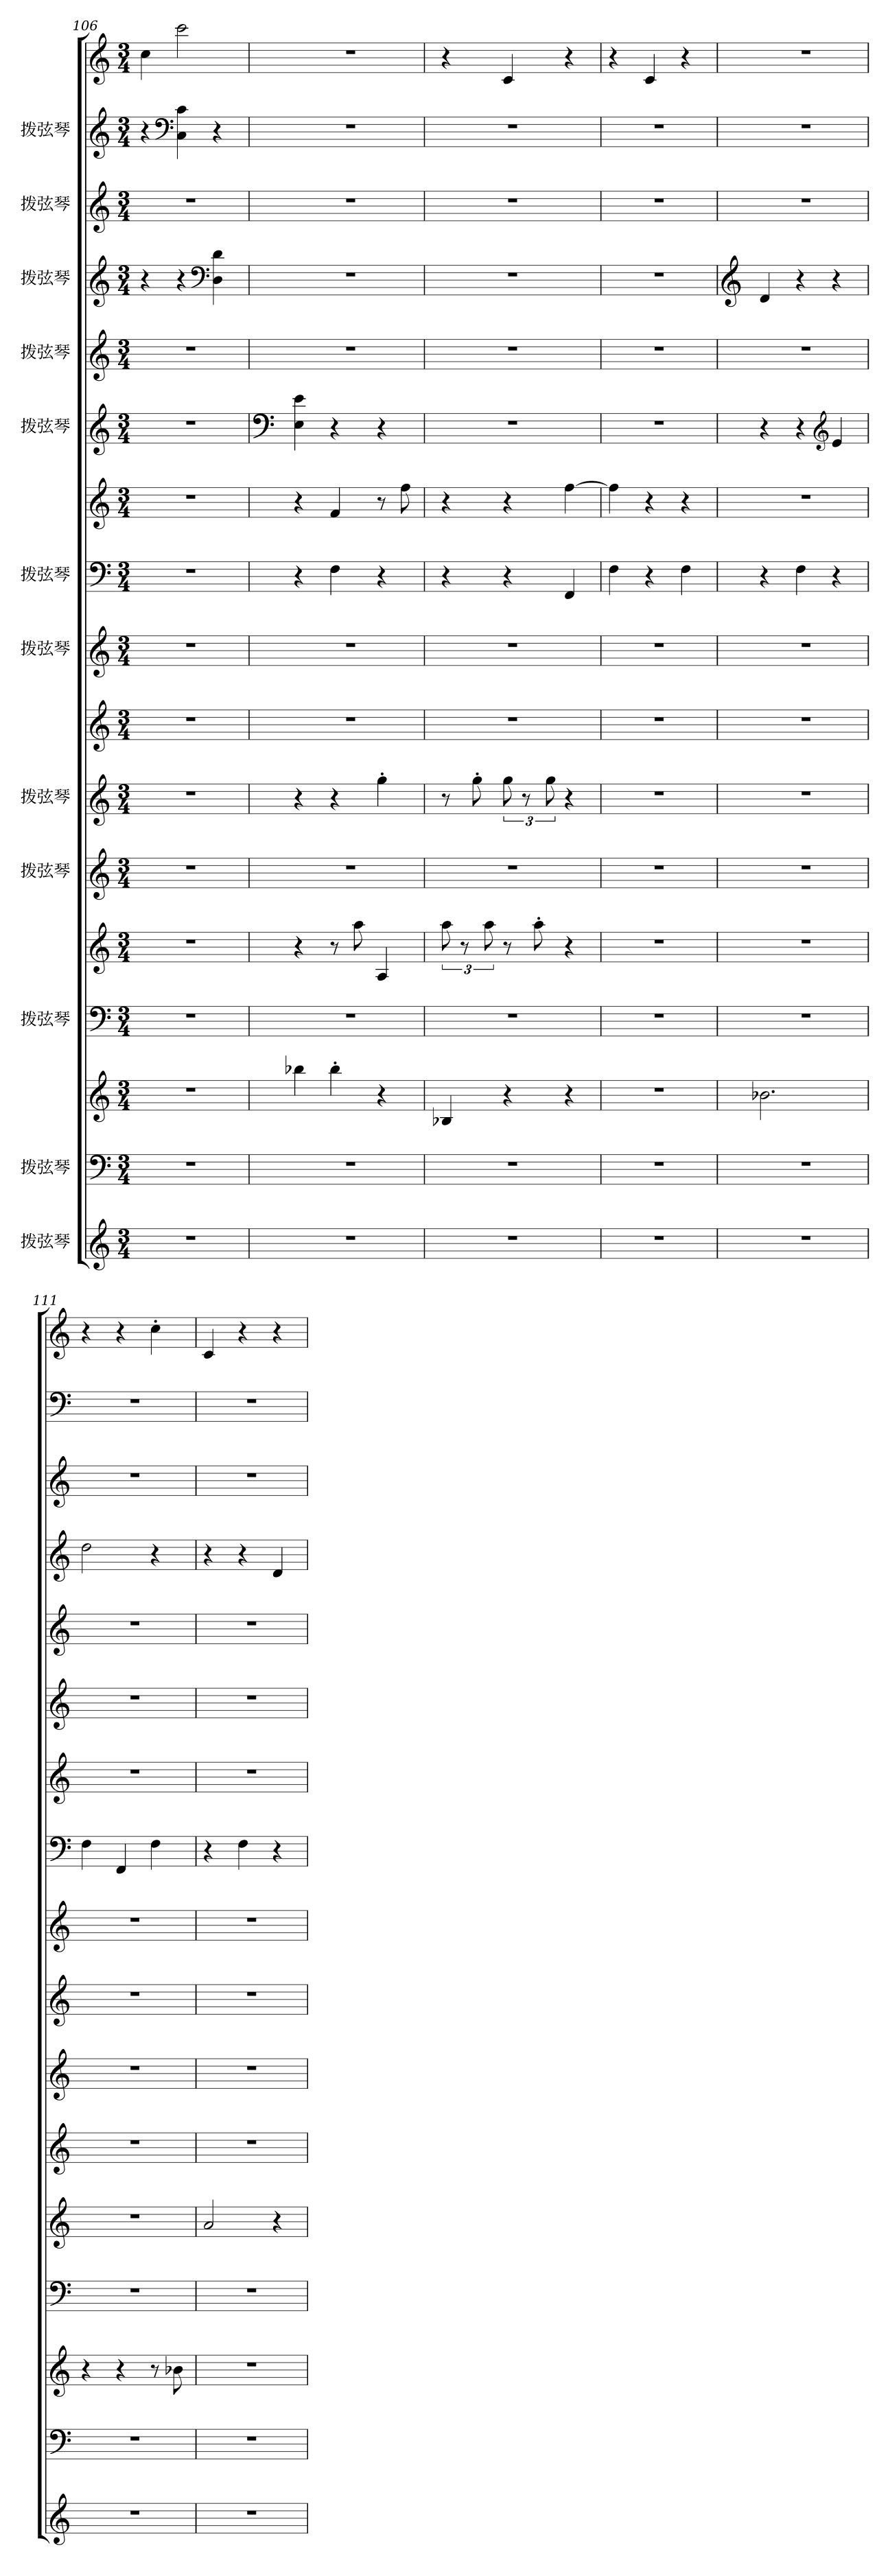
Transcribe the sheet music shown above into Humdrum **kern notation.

**kern	**kern	**kern	**kern	**kern	**kern	**kern	**kern	**kern	**kern	**kern	**kern	**kern	**kern	**kern	**kern	**kern
*part12	*part11	*part11	*part10	*part10	*part9	*part8	*part8	*part7	*part6	*part6	*part5	*part4	*part3	*part2	*part1	*part1
*staff17	*staff16	*staff15	*staff14	*staff13	*staff12	*staff11	*staff10	*staff9	*staff8	*staff7	*staff6	*staff5	*staff4	*staff3	*staff2	*staff1
*I"拨弦琴	*I"拨弦琴	*	*I"拨弦琴	*	*I"拨弦琴	*I"拨弦琴	*	*I"拨弦琴	*I"拨弦琴	*	*I"拨弦琴	*I"拨弦琴	*I"拨弦琴	*I"拨弦琴	*I"拨弦琴	*
*clefG2	*clefF4	*clefG2	*clefF4	*clefG2	*clefG2	*clefG2	*clefG2	*clefG2	*clefF4	*clefG2	*clefG2	*clefG2	*clefG2	*clefG2	*clefG2	*clefG2
*k[]	*k[]	*k[]	*k[]	*k[]	*k[]	*k[]	*k[]	*k[]	*k[]	*k[]	*k[]	*k[]	*k[]	*k[]	*k[]	*k[]
*M3/4	*M3/4	*M3/4	*M3/4	*M3/4	*M3/4	*M3/4	*M3/4	*M3/4	*M3/4	*M3/4	*M3/4	*M3/4	*M3/4	*M3/4	*M3/4	*M3/4
=106	=106	=106	=106	=106	=106	=106	=106	=106	=106	=106	=106	=106	=106	=106	=106	=106
2.r	2.r	2.r	2.r	2.r	2.r	2.r	2.r	2.r	2.r	2.r	2.r	2.r	4r	2.r	4r	4cc\
*	*	*	*	*	*	*	*	*	*	*	*	*	*	*	*clefF4	*
.	.	.	.	.	.	.	.	.	.	.	.	.	4r	.	4C\ 4c\	2ccc\
*	*	*	*	*	*	*	*	*	*	*	*	*	*clefF4	*	*	*
.	.	.	.	.	.	.	.	.	.	.	.	.	4D\ 4d\	.	4r	.
=107	=107	=107	=107	=107	=107	=107	=107	=107	=107	=107	=107	=107	=107	=107	=107	=107
*	*	*	*	*	*	*	*	*	*	*	*clefF4	*	*	*	*	*
2.r	2.r	4bb-X\	2.r	4r	2.r	4r	2.r	2.r	4r	4r	4E\ 4e\	2.r	2.r	2.r	2.r	2.r
.	.	4bb-'\	.	8r	.	4r	.	.	4F\	4f/	4r	.	.	.	.	.
.	.	.	.	8aa\	.	.	.	.	.	.	.	.	.	.	.	.
.	.	4r	.	4A/	.	4gg'\	.	.	4r	8r	4r	.	.	.	.	.
.	.	.	.	.	.	.	.	.	.	8ff\	.	.	.	.	.	.
=108	=108	=108	=108	=108	=108	=108	=108	=108	=108	=108	=108	=108	=108	=108	=108	=108
2.r	2.r	4B-X/	2.r	12aa\	2.r	8r	2.r	2.r	4r	4r	2.r	2.r	2.r	2.r	2.r	4r
.	.	.	.	12r	.	.	.	.	.	.	.	.	.	.	.	.
.	.	.	.	.	.	8gg'\	.	.	.	.	.	.	.	.	.	.
.	.	.	.	12aa\	.	.	.	.	.	.	.	.	.	.	.	.
.	.	4r	.	8r	.	12gg\	.	.	4r	4r	.	.	.	.	.	4c/
.	.	.	.	.	.	12r	.	.	.	.	.	.	.	.	.	.
.	.	.	.	8aa'\	.	.	.	.	.	.	.	.	.	.	.	.
.	.	.	.	.	.	12gg\	.	.	.	.	.	.	.	.	.	.
.	.	4r	.	4r	.	4r	.	.	4FF/	[4ff\	.	.	.	.	.	4r
=109	=109	=109	=109	=109	=109	=109	=109	=109	=109	=109	=109	=109	=109	=109	=109	=109
2.r	2.r	2.r	2.r	2.r	2.r	2.r	2.r	2.r	4F\	4ff\]	2.r	2.r	2.r	2.r	2.r	4r
.	.	.	.	.	.	.	.	.	4r	4r	.	.	.	.	.	4c/
.	.	.	.	.	.	.	.	.	4F\	4r	.	.	.	.	.	4r
!!LO:PB:g=z
=110	=110	=110	=110	=110	=110	=110	=110	=110	=110	=110	=110	=110	=110	=110	=110	=110
*	*	*	*	*	*	*	*	*	*	*	*	*	*clefG2	*	*	*
2.r	2.r	2.b-X\	2.r	2.r	2.r	2.r	2.r	2.r	4r	2.r	4r	2.r	4d/	2.r	2.r	2.r
.	.	.	.	.	.	.	.	.	4F\	.	4r	.	4r	.	.	.
*	*	*	*	*	*	*	*	*	*	*	*clefG2	*	*	*	*	*
.	.	.	.	.	.	.	.	.	4r	.	4e/	.	4r	.	.	.
=111	=111	=111	=111	=111	=111	=111	=111	=111	=111	=111	=111	=111	=111	=111	=111	=111
2.r	2.r	4r	2.r	2.r	2.r	2.r	2.r	2.r	4F\	2.r	2.r	2.r	2dd\	2.r	2.r	4r
.	.	4r	.	.	.	.	.	.	4FF/	.	.	.	.	.	.	4r
.	.	8r	.	.	.	.	.	.	4F\	.	.	.	4r	.	.	4cc'\
.	.	8b-X\	.	.	.	.	.	.	.	.	.	.	.	.	.	.
=112	=112	=112	=112	=112	=112	=112	=112	=112	=112	=112	=112	=112	=112	=112	=112	=112
2.r	2.r	2.r	2.r	2a/	2.r	2.r	2.r	2.r	4r	2.r	2.r	2.r	4r	2.r	2.r	4c/
.	.	.	.	.	.	.	.	.	4F\	.	.	.	4r	.	.	4r
.	.	.	.	4r	.	.	.	.	4r	.	.	.	4d/	.	.	4r
=	=	=	=	=	=	=	=	=	=	=	=	=	=	=	=	=
*-	*-	*-	*-	*-	*-	*-	*-	*-	*-	*-	*-	*-	*-	*-	*-	*-
